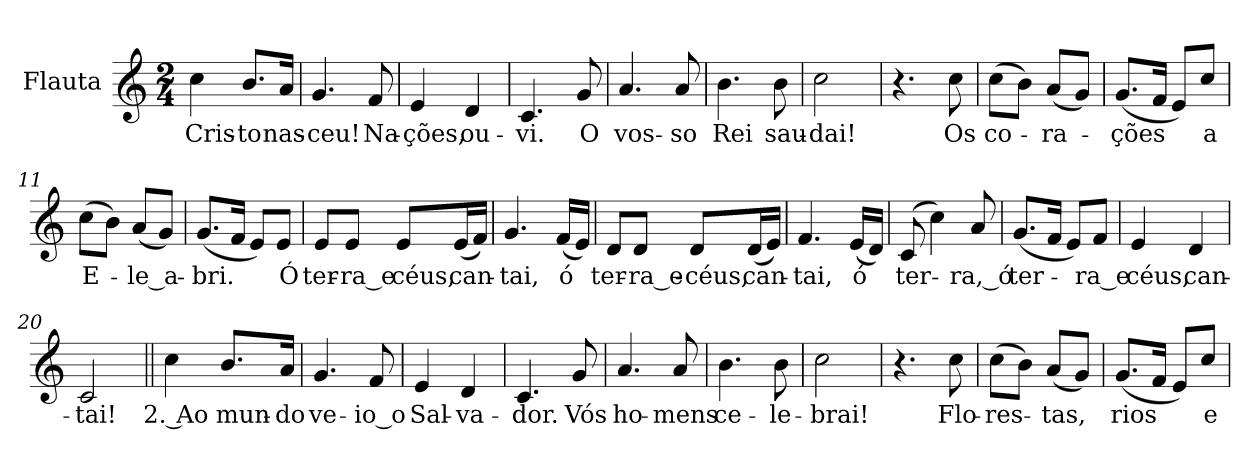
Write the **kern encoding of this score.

**kern	**text
*part1	*part1
*staff1	*staff1
*I"Flauta	*
*I'Fl.	*
!!LO:PB:g=z
*clefG2	*
*k[]	*
*C:	*
*M2/4	*
*MM82	*
=1	=1
!	!LO:LY:b:color=#000000
4cci\	Cris-
!	!LO:LY:b:color=#000000
8.bi/L	-to
!	!LO:LY:b:color=#000000
16ai/Jk	nas-
=2	=2
!	!LO:LY:b:color=#000000
4.gi/	-ceu!
!	!LO:LY:b:color=#000000
8fi/	Na-
=3	=3
!	!LO:LY:b:color=#000000
4ei/	-ções,
!	!LO:LY:b:color=#000000
4di/	ou-
=4	=4
!	!LO:LY:b:color=#000000
4.ci/	-vi.
!	!LO:LY:b:color=#000000
8gi/	O
=5	=5
!	!LO:LY:b:color=#000000
4.ai/	vos-
!	!LO:LY:b:color=#000000
8ai/	-so
=6	=6
!	!LO:LY:b:color=#000000
4.bi\	Rei
!	!LO:LY:b:color=#000000
8bi\	sau-
=7	=7
!	!LO:LY:b:color=#000000
2cci\	-dai!
=8	=8
4.r	.
!	!LO:LY:b:color=#000000
8cci\	Os
=9	=9
!	!LO:LY:b:color=#000000
(8cci\L	co-
8bi\J)	.
!	!LO:LY:b:color=#000000
(8ai/L	-ra-
8gi/J)	.
!!LO:LB:g=z
=10	=10
!	!LO:LY:b:color=#000000
(8.gi/L	-ções
16fi/Jk	.
8ei/L)	.
!	!LO:LY:b:color=#000000
8cci/J	a
=11	=11
!	!LO:LY:b:color=#000000
(8cci\L	E-
8bi\J)	.
!	!LO:LY:b:color=#000000
(8ai/L	-le_a-
8gi/J)	.
=12	=12
!	!LO:LY:b:color=#000000
(8.gi/L	-bri.
16fi/Jk	.
8ei/L)	.
!	!LO:LY:b:color=#000000
8ei/J	Ó
=13	=13
!	!LO:LY:b:color=#000000
8ei/L	ter-
!	!LO:LY:b:color=#000000
8ei/J	-ra_e
!	!LO:LY:b:color=#000000
8ei/L	céus,
!	!LO:LY:b:color=#000000
(16ei/L	can-
16fi/JJ)	.
=14	=14
!	!LO:LY:b:color=#000000
4.gi/	-tai,
!	!LO:LY:b:color=#000000
(16fi/LL	ó
16ei/JJ)	.
=15	=15
!	!LO:LY:b:color=#000000
8di/L	ter-
!	!LO:LY:b:color=#000000
8di/J	-ra_e-
!	!LO:LY:b:color=#000000
8di/L	-céus,
!	!LO:LY:b:color=#000000
(16di/L	can-
16ei/JJ)	.
=16	=16
!	!LO:LY:b:color=#000000
4.fi/	-tai,
!	!LO:LY:b:color=#000000
(16ei/LL	ó
16di/JJ)	.
!!LO:LB:g=z
=17	=17
!	!LO:LY:b:color=#000000
(8ci/	ter-
4cci\)	.
!	!LO:LY:b:color=#000000
8ai/	-ra,_ó
=18	=18
!	!LO:LY:b:color=#000000
(8.gi/L	ter-
16fi/Jk	.
8ei/L)	.
!	!LO:LY:b:color=#000000
8fi/J	-ra_e
=19	=19
!	!LO:LY:b:color=#000000
4ei/	céus,
!	!LO:LY:b:color=#000000
4di/	can-
=20	=20
!	!LO:LY:b:color=#000000
2ci/	-tai!
=21||	=21||
!	!LO:LY:b:color=#000000
4cci\	2. Ao
!	!LO:LY:b:color=#000000
8.bi/L	mun-
!	!LO:LY:b:color=#000000
16ai/Jk	-do
=22	=22
!	!LO:LY:b:color=#000000
4.gi/	ve-
!	!LO:LY:b:color=#000000
8fi/	-io_o
=23	=23
!	!LO:LY:b:color=#000000
4ei/	Sal-
!	!LO:LY:b:color=#000000
4di/	-va-
=24	=24
!	!LO:LY:b:color=#000000
4.ci/	-dor.
!	!LO:LY:b:color=#000000
8gi/	Vós
=25	=25
!	!LO:LY:b:color=#000000
4.ai/	ho-
!	!LO:LY:b:color=#000000
8ai/	-mens
=26	=26
!	!LO:LY:b:color=#000000
4.bi\	ce-
!	!LO:LY:b:color=#000000
8bi\	-le-
!!LO:LB:g=z
=27	=27
!	!LO:LY:b:color=#000000
2cci\	-brai!
=28	=28
4.r	.
!	!LO:LY:b:color=#000000
8cci\	Flo-
=29	=29
!	!LO:LY:b:color=#000000
(8cci\L	-res-
8bi\J)	.
!	!LO:LY:b:color=#000000
(8ai/L	-tas,
8gi/J)	.
=30	=30
!	!LO:LY:b:color=#000000
(8.gi/L	rios
16fi/Jk	.
8ei/L)	.
!	!LO:LY:b:color=#000000
8cci/J	e
=	=
*-	*-
